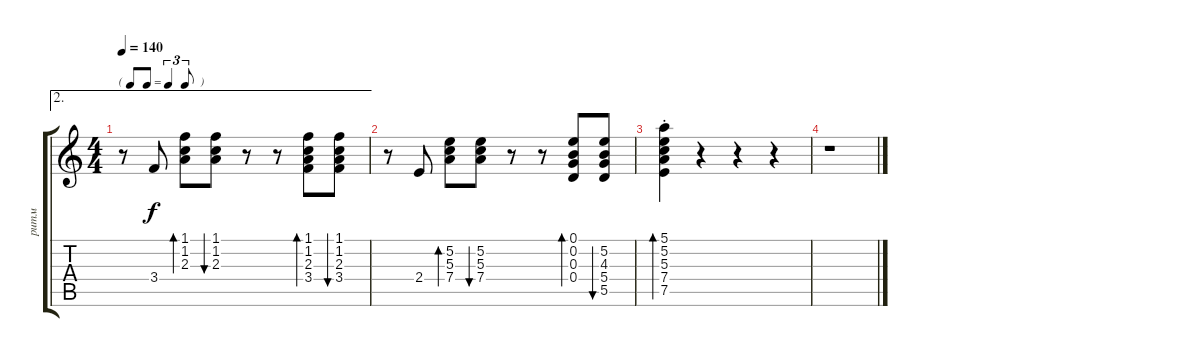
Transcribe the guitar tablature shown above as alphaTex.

\track ("ритм" "ритм") {instrument acousticguitarsteel}
\staff {score tabs}
\tuning (E4 B3 G3 D3 A2 E2) {hide}
\ae 2
\ts (4 4)
\tf triplet8th
\tempo 140
\clef g2
\ks aminor
r.8{dy f} 3.4.8 (1.1 1.2 2.3).8{bd 60} (1.1 1.2 2.3).8{bu 60} r.8 r.8 (1.1 1.2 2.3 3.4).8{bd 60} (1.1 1.2 2.3 3.4).8{bu 60} |
r.8 2.4.8 (5.2 5.3 7.4).8{bd 60} (5.2 5.3 7.4).8{bu 60} r.8 r.8 (0.1 0.2 0.3 0.4).8{bd 60} (5.2 4.3 5.4 5.5).8{bu 60} |
(5.1{st} 5.2{st} 5.3{st} 7.4{st} 7.5{st}).4{bd 60} r.4 r.4 r.4 |
r.1
